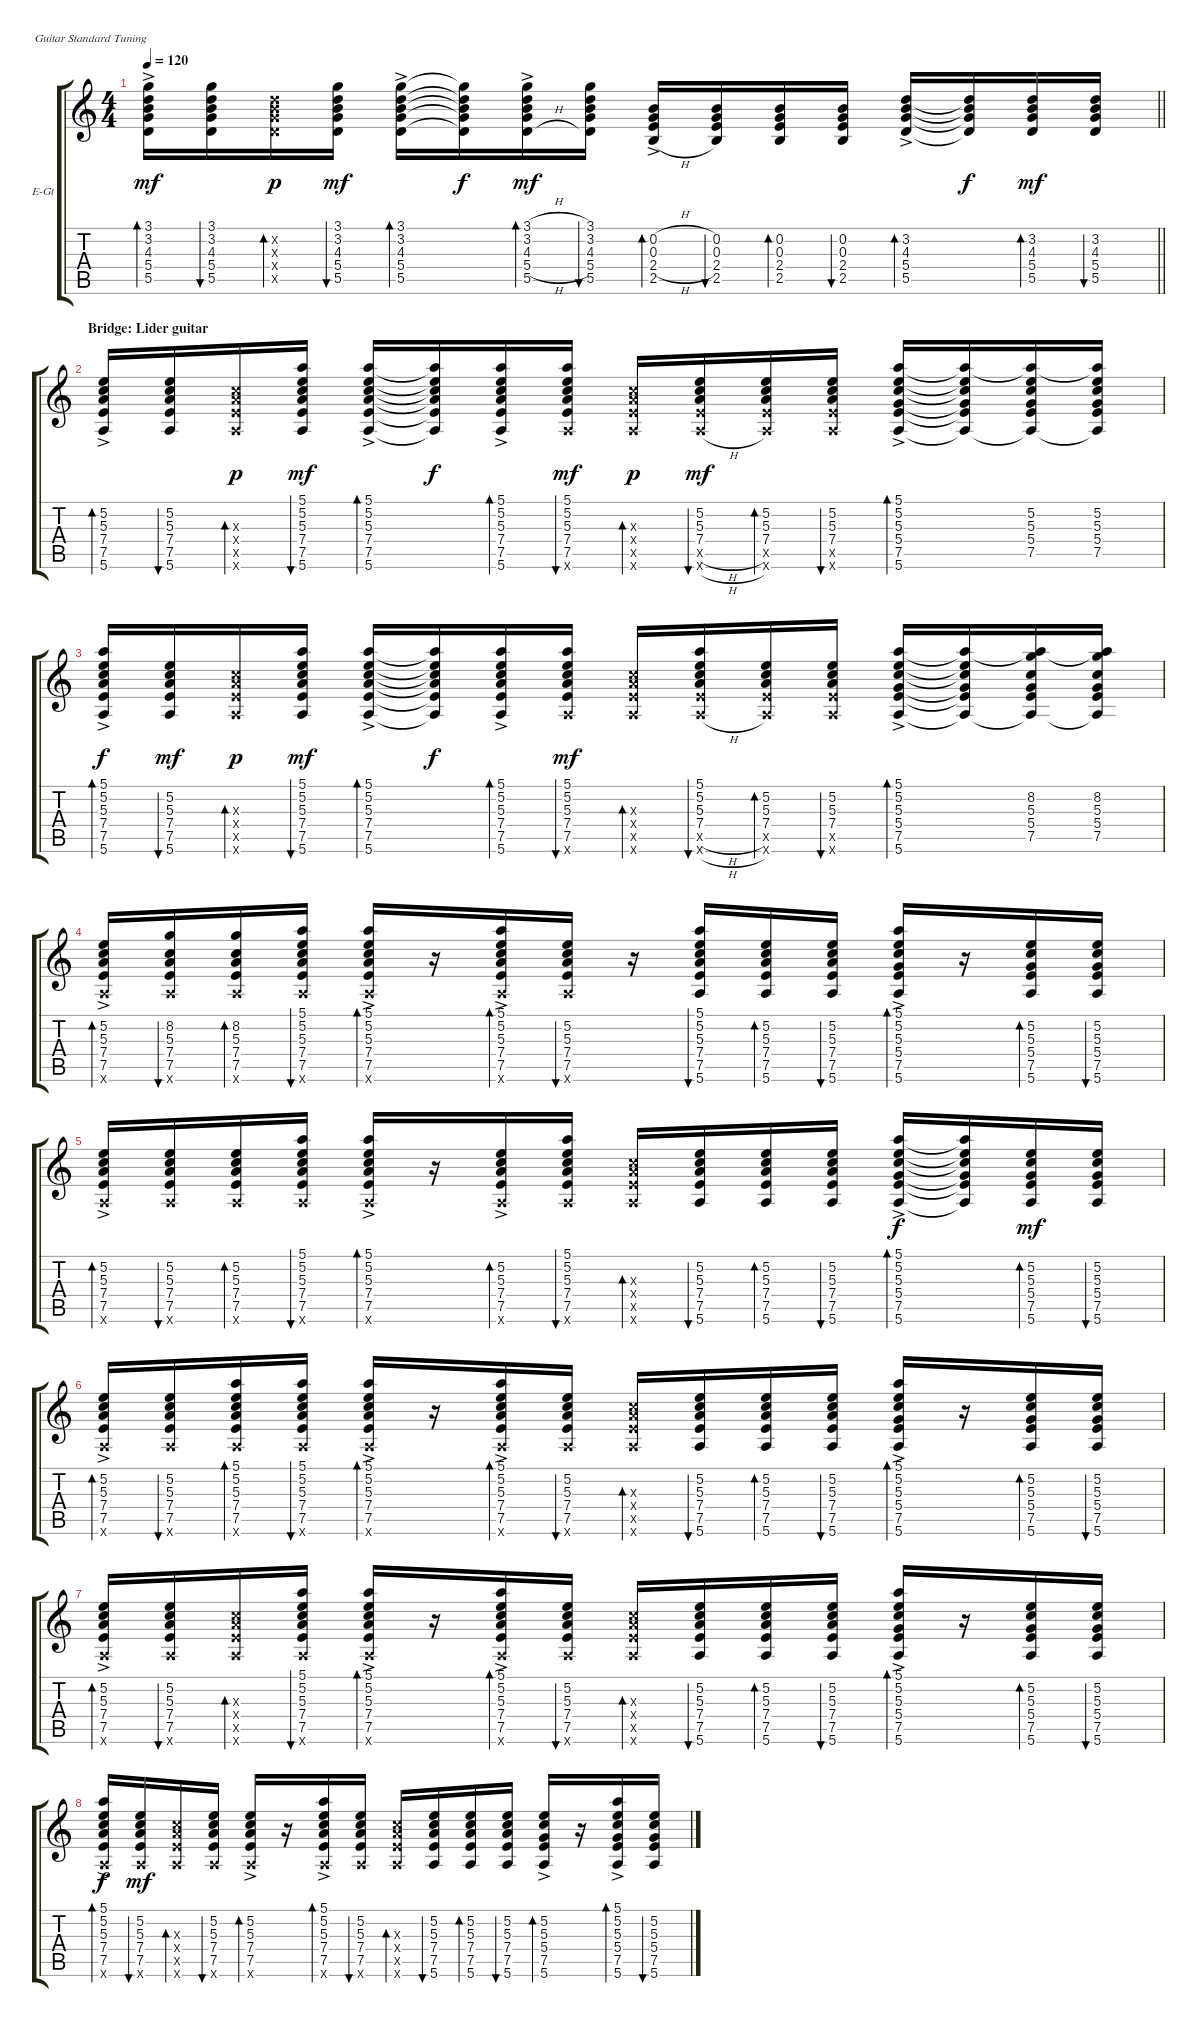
\bracketExtendMode groupsimilarinstruments
\firstSystemTrackNameOrientation horizontal
\otherSystemsTrackNameOrientation horizontal
\track ("Guitar 2" "E-Gt") {instrument electricguitarclean}
\staff {score tabs}
\tuning (E4 B3 G3 D3 A2 E2)
\ts (4 4)
\tempo 120
\clef g2
\barLineRight lightlight
\ks c
(3.1{ac} 3.2{ac} 4.3{ac} 5.4{ac} 5.5{ac}).16{bd 60 dy mf} (3.1 3.2 4.3 5.4 5.5).16{bu 60} (3.2{x} 4.3{x} 5.4{x} 5.5{x}).16{bd 60 dy p} (3.1 3.2 4.3 5.4 5.5).16{bu 60 dy mf} (3.1{ac} 3.2{ac} 4.3{ac} 5.4{ac} 5.5{ac}).16{bd 60} (3.1{t} 3.2{t} 4.3{t} 5.4{t} 5.5{t}).16{dy f} (3.1{h ac} 3.2{h ac} 4.3{h ac} 5.4{h ac} 5.5{h ac}).16{bd 60 dy mf} (3.1 3.2 4.3 5.4 5.5).16{bu 60} (0.2{h ac} 0.3{h ac} 2.4{h ac} 2.5{h ac}).16{bd 60} (0.2 0.3 2.4 2.5).16{bu 60} (0.2 0.3 2.4 2.5).16{bd 60} (0.2 0.3 2.4 2.5).16{bu 60} (3.2{ac} 4.3{ac} 5.4{ac} 5.5{ac}).16{bd 60} (3.2{t} 4.3{t} 5.4{t} 5.5{t}).16{dy f} (3.2 4.3 5.4 5.5).16{bd 60 dy mf} (3.2 4.3 5.4 5.5).16{bu 60} |
\section ("" "Bridge: Lider guitar")
(5.2{ac} 5.3{ac} 7.4{ac} 7.5{ac} 5.6{ac}).16{bd 60} (5.2 5.3 7.4 7.5 5.6).16{bu 60} (5.3{x} 7.4{x} 7.5{x} 5.6{x}).16{bd 60 dy p} (5.1 5.2 5.3 7.4 7.5 5.6).16{bu 60 dy mf} (5.1{ac} 5.2{ac} 5.3{ac} 7.4{ac} 7.5{ac} 5.6{ac}).16{bd 60} (5.1{t} 5.2{t} 5.3{t} 7.4{t} 7.5{t} 5.6{t}).16{dy f} (5.1{ac} 5.2{ac} 5.3{ac} 7.4{ac} 7.5{ac} 5.6).16{bd 60} (5.1 5.2 5.3 7.4 7.5 5.6{x}).16{bu 60 dy mf} (5.3{x} 7.4{x} 7.5{x} 5.6{x}).16{bd 60 dy p} (5.2 5.3 7.4 7.5{h x} 5.6{h x}).16{bu 60 dy mf} (5.2 5.3 7.4 7.5{x} 5.6{x}).16{bd 60} (5.2 5.3 7.4 7.5{x} 5.6{x}).16{bu 60} (5.1 5.2{ac} 5.3{ac} 5.4{ac} 7.5{ac} 5.6{ac}).16{bd 60} (5.1{t} 5.2{t} 5.3{t} 5.4{t} 7.5{t} 5.6{t}).16 (5.1{t} 5.2 5.3 5.4 7.5 5.6{t}).16 (5.1{t} 5.2 5.3 5.4 7.5 5.6{t}).16 |
(5.1 5.2{ac} 5.3{ac} 7.4{ac} 7.5{ac} 5.6{ac}).16{bd 60 dy f} (5.2 5.3 7.4 7.5 5.6).16{bu 60 dy mf} (5.3{x} 7.4{x} 7.5{x} 5.6{x}).16{bd 60 dy p} (5.1 5.2 5.3 7.4 7.5 5.6).16{bu 60 dy mf} (5.1{ac} 5.2{ac} 5.3{ac} 7.4{ac} 7.5{ac} 5.6{ac}).16{bd 60} (5.1{t} 5.2{t} 5.3{t} 7.4{t} 7.5{t} 5.6{t}).16{dy f} (5.1{ac} 5.2{ac} 5.3{ac} 7.4{ac} 7.5{ac} 5.6).16{bd 60} (5.1 5.2 5.3 7.4 7.5 5.6{x}).16{bu 60 dy mf} (5.3{x} 7.4{x} 7.5{x} 5.6{x}).16{bd 60} (5.1 5.2 5.3 7.4 7.5{h x} 5.6{h x}).16{bu 60} (5.2 5.3 7.4 7.5{x} 5.6{x}).16{bd 60} (5.2 5.3 7.4 7.5{x} 5.6{x}).16{bu 60} (5.1 5.2{ac} 5.3{ac} 5.4{ac} 7.5{ac} 5.6{ac}).16{bd 60} (5.1{t} 5.2{t} 5.3{t} 5.4{t} 7.5{t} 5.6{t}).16 (5.1{t} 8.2 5.3 5.4 7.5 5.6{t}).16 (5.1{t} 8.2 5.3 5.4 7.5 5.6{t}).16 |
(5.2{ac} 5.3{ac} 7.4{ac} 7.5{ac} 5.6{ac x}).16{bd 60} (8.2 5.3 7.4 7.5 5.6{x}).16{bu 60} (8.2 5.3 7.4 7.5 5.6{x}).16{bd 60} (5.1 5.2 5.3 7.4 7.5 5.6{x}).16{bu 60} (5.1{ac} 5.2{ac} 5.3{ac} 7.4{ac} 7.5{ac} 5.6{ac x}).16{bd 60} r.16 (5.1{ac} 5.2{ac} 5.3{ac} 7.4{ac} 7.5{ac} 5.6{ac x}).16{bd 60} (5.2 5.3 7.4 7.5 5.6{x}).16{bu 60} r.16 (5.1 5.2 5.3 7.4 7.5 5.6).16{bu 60} (5.2 5.3 7.4 7.5 5.6).16{bd 60} (5.2 5.3 7.4 7.5 5.6).16{bu 60} (5.1{ac} 5.2{ac} 5.3{ac} 5.4{ac} 7.5{ac} 5.6{ac}).16{bd 60} r.16 (5.2 5.3 5.4 7.5 5.6).16{bd 60} (5.2 5.3 5.4 7.5 5.6).16{bu 60} |
(5.2{ac} 5.3{ac} 7.4{ac} 7.5{ac} 5.6{ac x}).16{bd 60} (5.2 5.3 7.4 7.5 5.6{x}).16{bu 60} (5.2 5.3 7.4 7.5 5.6{x}).16{bd 60} (5.1 5.2 5.3 7.4 7.5 5.6{x}).16{bu 60} (5.1{ac} 5.2{ac} 5.3{ac} 7.4{ac} 7.5{ac} 5.6{ac x}).16{bd 60} r.16 (5.2{ac} 5.3{ac} 7.4{ac} 7.5{ac} 5.6{ac x}).16{bd 60} (5.1 5.2 5.3 7.4 7.5 5.6{x}).16{bu 60} (5.3{x} 7.4{x} 7.5{x} 5.6{x}).16{bd 60} (5.2 5.3 7.4 7.5 5.6).16{bu 60} (5.2 5.3 7.4 7.5 5.6).16{bd 60} (5.2 5.3 7.4 7.5 5.6).16{bu 60} (5.1 5.2{ac} 5.3{ac} 5.4{ac} 7.5{ac} 5.6{ac}).16{bd 60 dy f} (5.1{t} 5.2{t} 5.3{t} 5.4{t} 7.5{t} 5.6{t}).16 (5.2 5.3 5.4 7.5 5.6).16{bd 60 dy mf} (5.2 5.3 5.4 7.5 5.6).16{bu 60} |
(5.2{ac} 5.3{ac} 7.4{ac} 7.5{ac} 5.6{ac x}).16{bd 60} (5.2 5.3 7.4 7.5 5.6{x}).16{bu 60} (5.1 5.2 5.3 7.4 7.5 5.6{x}).16{bd 60} (5.1 5.2 5.3 7.4 7.5 5.6{x}).16{bu 60} (5.1{ac} 5.2{ac} 5.3{ac} 7.4{ac} 7.5{ac} 5.6{ac x}).16{bd 60} r.16 (5.1{ac} 5.2{ac} 5.3{ac} 7.4{ac} 7.5{ac} 5.6{ac x}).16{bd 60} (5.2 5.3 7.4 7.5 5.6{x}).16{bu 60} (5.3{x} 7.4{x} 7.5{x} 5.6{x}).16{bd 60} (5.2 5.3 7.4 7.5 5.6).16{bu 60} (5.2 5.3 7.4 7.5 5.6).16{bd 60} (5.2 5.3 7.4 7.5 5.6).16{bu 60} (5.1{ac} 5.2{ac} 5.3{ac} 5.4{ac} 7.5{ac} 5.6{ac}).16{bd 60} r.16 (5.2 5.3 5.4 7.5 5.6).16{bd 60} (5.2 5.3 5.4 7.5 5.6).16{bu 60} |
(5.2{ac} 5.3{ac} 7.4{ac} 7.5{ac} 5.6{ac x}).16{bd 60} (5.2 5.3 7.4 7.5 5.6{x}).16{bu 60} (5.3{x} 7.4{x} 7.5{x} 5.6{x}).16{bd 60} (5.1 5.2 5.3 7.4 7.5 5.6{x}).16{bu 60} (5.1{ac} 5.2{ac} 5.3{ac} 7.4{ac} 7.5{ac} 5.6{ac x}).16{bd 60} r.16 (5.1{ac} 5.2{ac} 5.3{ac} 7.4{ac} 7.5{ac} 5.6{ac x}).16{bd 60} (5.2 5.3 7.4 7.5 5.6{x}).16{bu 60} (5.3{x} 7.4{x} 7.5{x} 5.6{x}).16{bd 60} (5.2 5.3 7.4 7.5 5.6).16{bu 60} (5.2 5.3 7.4 7.5 5.6).16{bd 60} (5.2 5.3 7.4 7.5 5.6).16{bu 60} (5.1{ac} 5.2{ac} 5.3{ac} 5.4{ac} 7.5{ac} 5.6{ac}).16{bd 60} r.16 (5.2 5.3 5.4 7.5 5.6).16{bd 60} (5.2 5.3 5.4 7.5 5.6).16{bu 60} |
(5.1 5.2{ac} 5.3{ac} 7.4{ac} 7.5{ac} 5.6{ac x}).16{bd 60 dy f} (5.2 5.3 7.4 7.5 5.6{x}).16{bu 60 dy mf} (5.3{x} 7.4{x} 7.5{x} 5.6{x}).16{bd 60} (5.2 5.3 7.4 7.5 5.6{x}).16{bu 60} (5.2{ac} 5.3{ac} 7.4{ac} 7.5{ac} 5.6{ac x}).16{bd 60} r.16 (5.1{ac} 5.2{ac} 5.3{ac} 7.4{ac} 7.5{ac} 5.6{ac x}).16{bd 60} (5.2 5.3 7.4 7.5 5.6{x}).16{bu 60} (5.3{x} 7.4{x} 7.5{x} 5.6{x}).16{bd 60} (5.2 5.3 7.4 7.5 5.6).16{bu 60} (5.2 5.3 7.4 7.5 5.6).16{bd 60} (5.2 5.3 7.4 7.5 5.6).16{bu 60} (5.2{ac} 5.3{ac} 5.4{ac} 7.5{ac} 5.6{ac}).16{bd 60} r.16 (5.1{ac} 5.2{ac} 5.3{ac} 5.4{ac} 7.5{ac} 5.6{ac}).16{bd 60} (5.2 5.3 5.4 7.5 5.6).16{bu 60}
